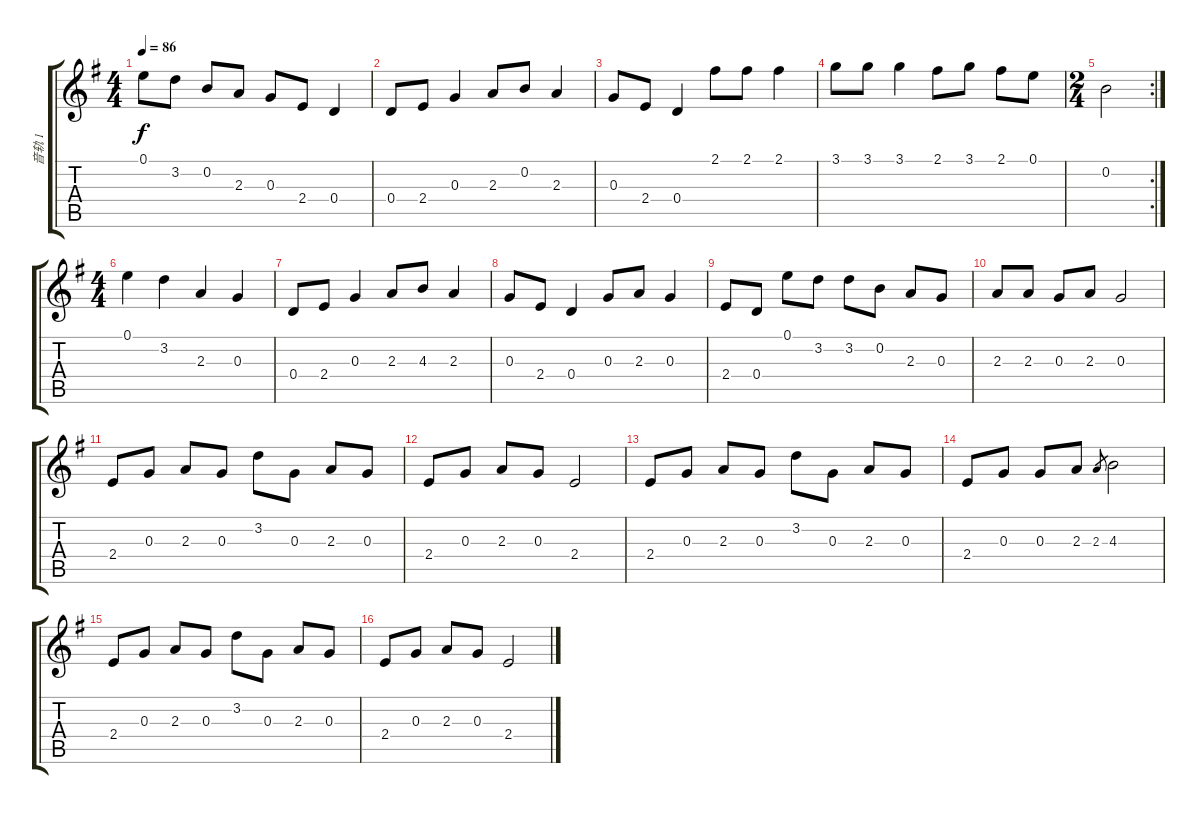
\track ("音轨 1" "音轨 1") {instrument distortionguitar}
\staff {score tabs}
\tuning (E4 B3 G3 D3 A2 E2) {hide}
\ts (4 4)
\tempo 86
\clef g2
\ks g
0.1.8{dy f} 3.2.8 0.2.8 2.3.8 0.3.8 2.4.8 0.4.4 |
0.4.8 2.4.8 0.3.4 2.3.8 0.2.8 2.3.4 |
0.3.8 2.4.8 0.4.4 2.1.8 2.1.8 2.1.4 |
3.1.8 3.1.8 3.1.4 2.1.8 3.1.8 2.1.8 0.1.8 |
\rc 2
\ts (2 4)
0.2.2 |
\ts (4 4)
0.1.4 3.2.4 2.3.4 0.3.4 |
0.4.8 2.4.8 0.3.4 2.3.8 4.3.8 2.3.4 |
0.3.8 2.4.8 0.4.4 0.3.8 2.3.8 0.3.4 |
2.4.8 0.4.8 0.1.8 3.2.8 3.2.8 0.2.8 2.3.8 0.3.8 |
2.3.8 2.3.8 0.3.8 2.3.8 0.3.2 |
2.4.8 0.3.8 2.3.8 0.3.8 3.2.8 0.3.8 2.3.8 0.3.8 |
2.4.8 0.3.8 2.3.8 0.3.8 2.4.2 |
2.4.8 0.3.8 2.3.8 0.3.8 3.2.8 0.3.8 2.3.8 0.3.8 |
2.4.8 0.3.8 0.3.8 2.3.8 2.3.8{gr} 4.3.2 |
2.4.8 0.3.8 2.3.8 0.3.8 3.2.8 0.3.8 2.3.8 0.3.8 |
2.4.8 0.3.8 2.3.8 0.3.8 2.4.2
